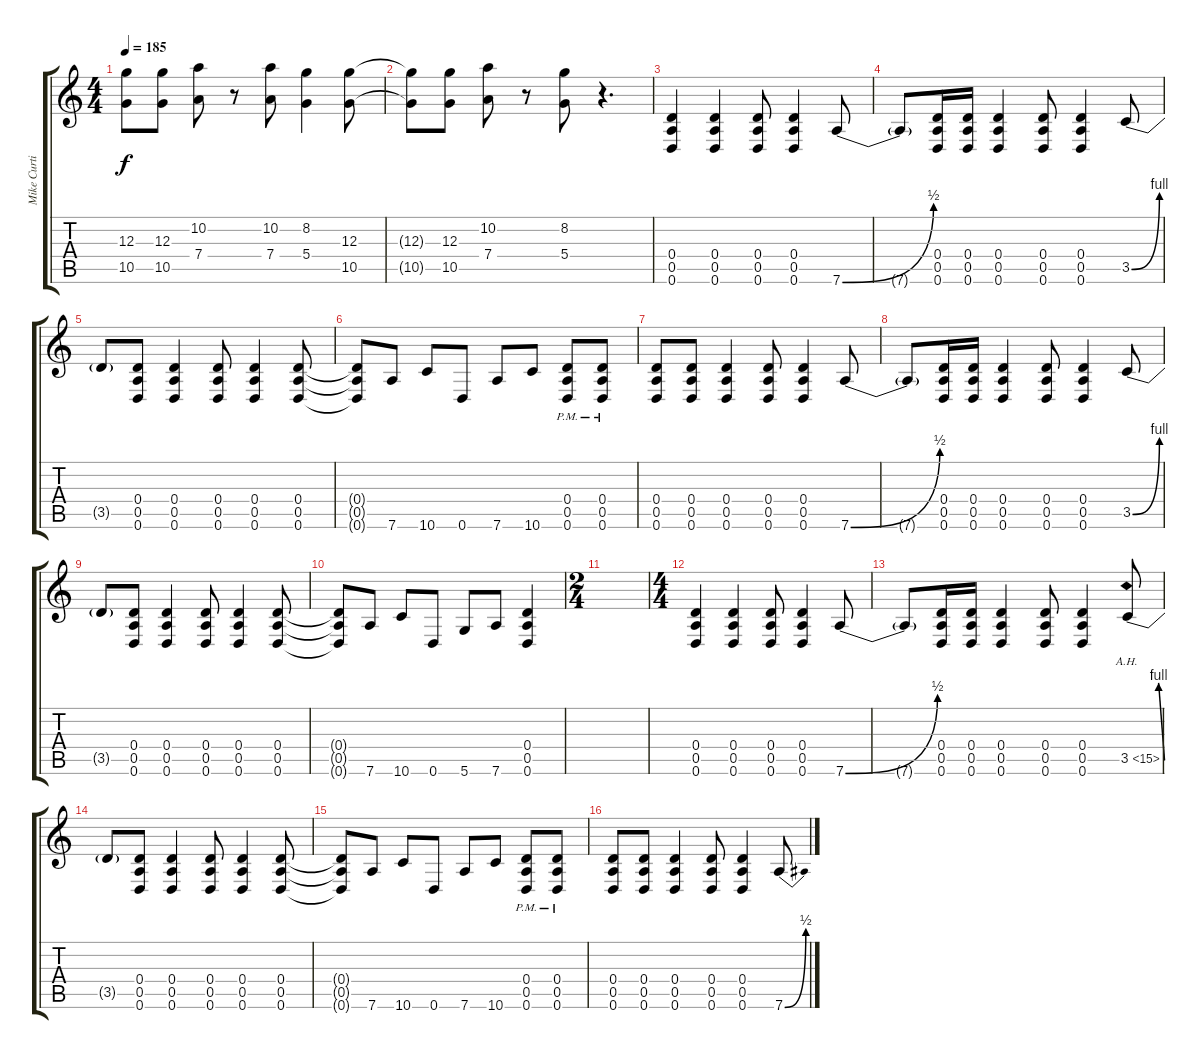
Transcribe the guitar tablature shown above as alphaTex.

\track ("Mike Curtis (Guitar)" "Mike Curti") {instrument distortionguitar}
\staff {score tabs}
\tuning (E4 B3 G3 D3 A2 D2) {hide}
\ts (4 4)
\tempo 185
\clef g2
\ks c
(12.3{t} 10.5{t}).8{dy f} (12.3 10.5).8 (10.2 7.4).8 r.8 (10.2 7.4).8 (8.2 5.4).4 (12.3 10.5).8 |
(12.3{t} 10.5{t}).8 (12.3 10.5).8 (10.2 7.4).8 r.8 (8.2 5.4).8 r.4{d} |
(0.4 0.5 0.6).4 (0.4 0.5 0.6).4 (0.4 0.5 0.6).8 (0.4 0.5 0.6).4 7.6{be (bend 0 0 60 2)}.8 |
7.6{t}.8 (0.4 0.5 0.6).16 (0.4 0.5 0.6).16 (0.4 0.5 0.6).4 (0.4 0.5 0.6).8 (0.4 0.5 0.6).4 3.5{be (bend 0 0 60 4)}.8 |
3.5{t}.8 (0.4 0.5 0.6).8 (0.4 0.5 0.6).4 (0.4 0.5 0.6).8 (0.4 0.5 0.6).4 (0.4 0.5 0.6).8 |
(0.4{t} 0.5{t} 0.6{t}).8 7.6.8 10.6.8 0.6.8 7.6.8 10.6.8 (0.4{pm} 0.5{pm} 0.6{pm}).8 (0.4{pm} 0.5{pm} 0.6{pm}).8 |
(0.4 0.5 0.6).8 (0.4 0.5 0.6).8 (0.4 0.5 0.6).4 (0.4 0.5 0.6).8 (0.4 0.5 0.6).4 7.6{be (bend 0 0 60 2)}.8 |
7.6{t}.8 (0.4 0.5 0.6).16 (0.4 0.5 0.6).16 (0.4 0.5 0.6).4 (0.4 0.5 0.6).8 (0.4 0.5 0.6).4 3.5{be (bend 0 0 60 4)}.8 |
3.5{t}.8 (0.4 0.5 0.6).8 (0.4 0.5 0.6).4 (0.4 0.5 0.6).8 (0.4 0.5 0.6).4 (0.4 0.5 0.6).8 |
(0.4{t} 0.5{t} 0.6{t}).8 7.6.8 10.6.8 0.6.8 5.6.8 7.6.8 (0.4 0.5 0.6).4 |
\ts (2 4)
|
\ts (4 4)
(0.4 0.5 0.6).4 (0.4 0.5 0.6).4 (0.4 0.5 0.6).8 (0.4 0.5 0.6).4 7.6{be (bend 0 0 60 2)}.8 |
7.6{t}.8 (0.4 0.5 0.6).16 (0.4 0.5 0.6).16 (0.4 0.5 0.6).4 (0.4 0.5 0.6).8 (0.4 0.5 0.6).4 3.5{be (bend 0 0 60 4) ah 12}.8 |
3.5{t}.8 (0.4 0.5 0.6).8 (0.4 0.5 0.6).4 (0.4 0.5 0.6).8 (0.4 0.5 0.6).4 (0.4 0.5 0.6).8 |
(0.4{t} 0.5{t} 0.6{t}).8 7.6.8 10.6.8 0.6.8 7.6.8 10.6.8 (0.4{pm} 0.5{pm} 0.6{pm}).8 (0.4{pm} 0.5{pm} 0.6{pm}).8 |
(0.4 0.5 0.6).8 (0.4 0.5 0.6).8 (0.4 0.5 0.6).4 (0.4 0.5 0.6).8 (0.4 0.5 0.6).4 7.6{be (bend 0 0 60 2)}.8
